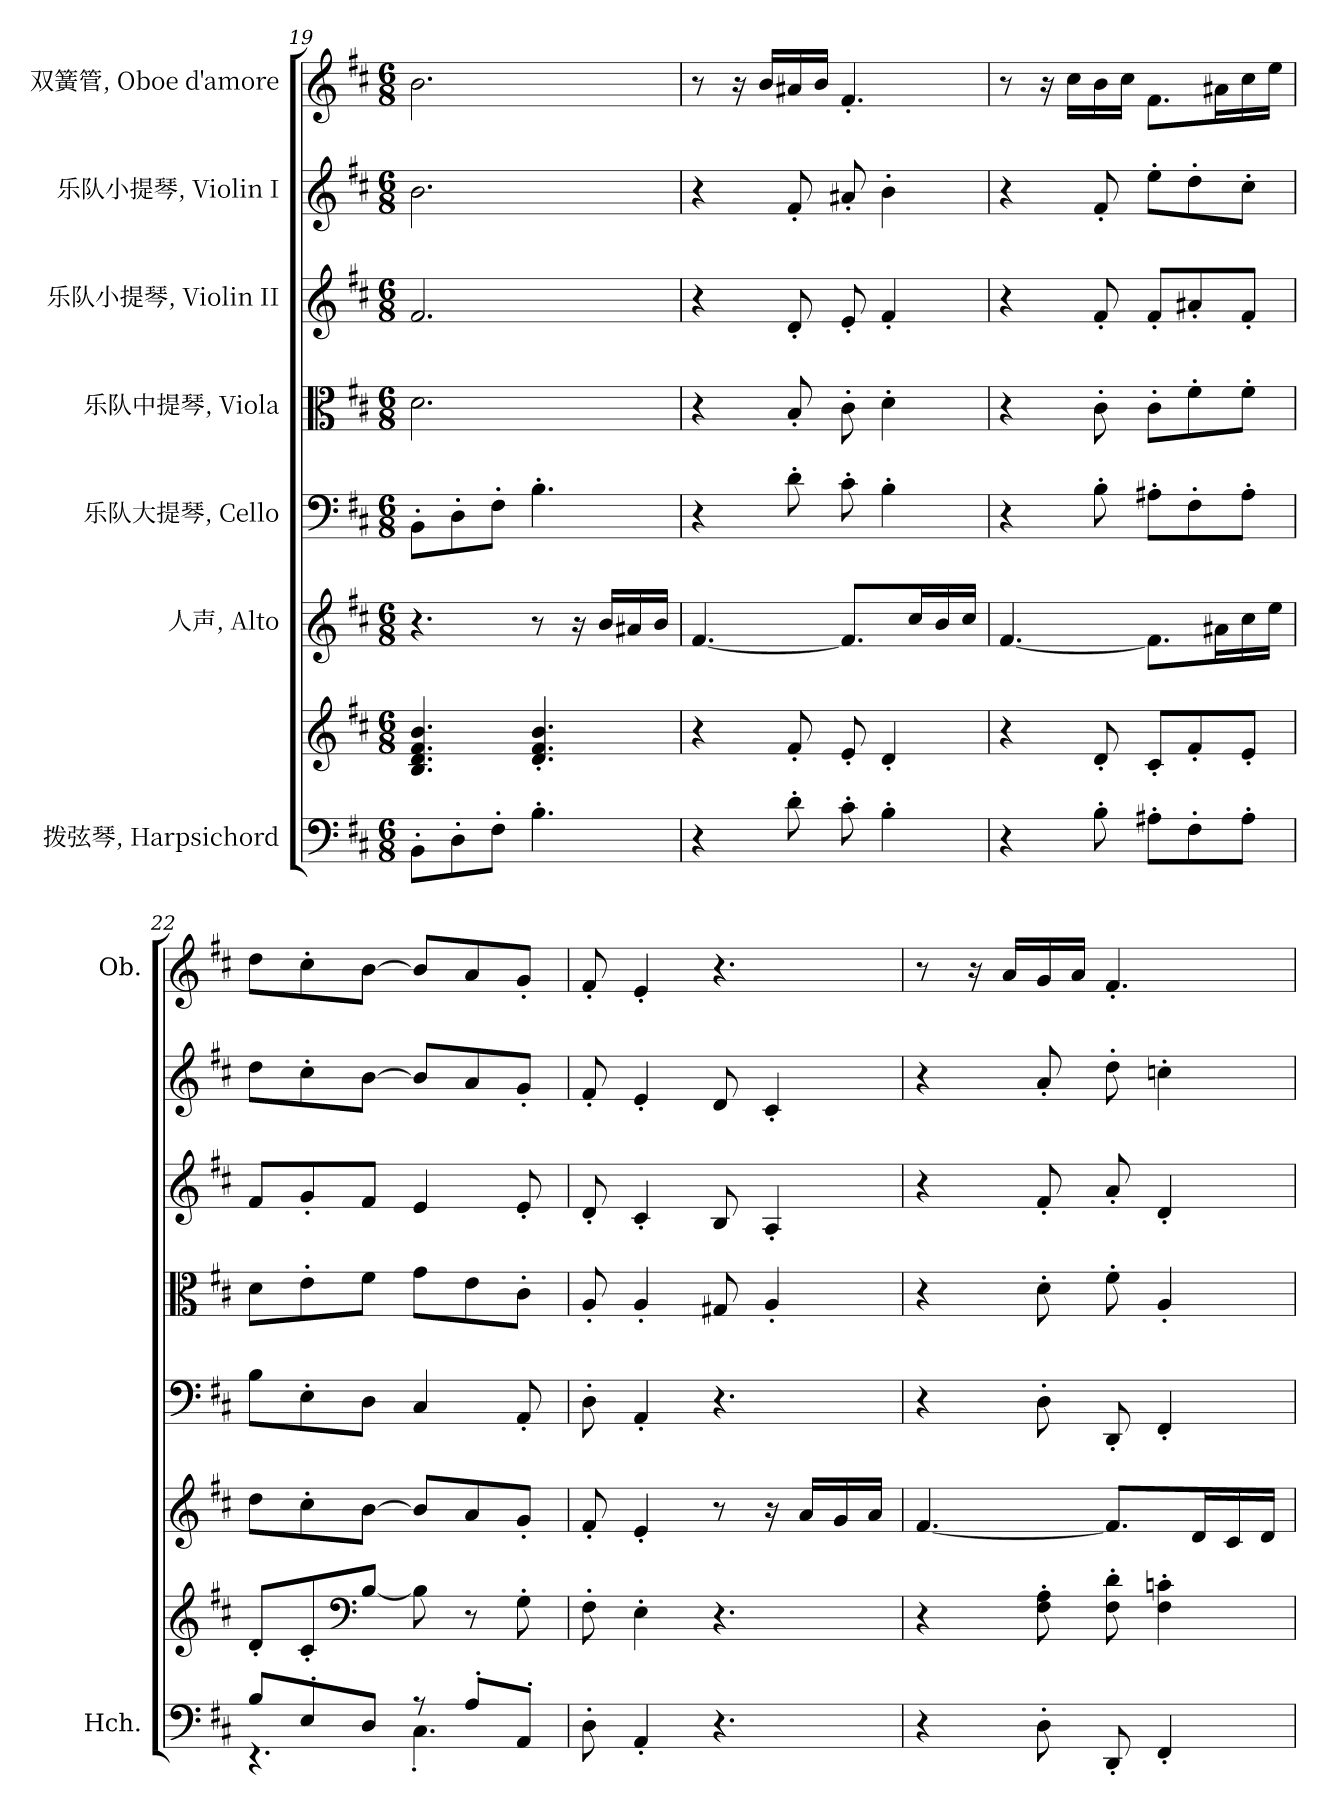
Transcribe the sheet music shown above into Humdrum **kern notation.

**kern	**kern	**kern	**kern	**kern	**kern	**kern	**kern
*part7	*part7	*part6	*part5	*part4	*part3	*part2	*part1
*staff8	*staff7	*staff6	*staff5	*staff4	*staff3	*staff2	*staff1
*I"拨弦琴, Harpsichord	*	*I"人声, Alto	*I"乐队大提琴, Cello	*I"乐队中提琴, Viola	*I"乐队小提琴, Violin II	*I"乐队小提琴, Violin I	*I"双簧管, Oboe d'amore
*I'Hch.	*	*	*	*	*	*	*I'Ob.
*clefF4	*clefG2	*clefG2	*clefF4	*clefC3	*clefG2	*clefG2	*clefG2
*k[f#c#]	*k[f#c#]	*k[f#c#]	*k[f#c#]	*k[f#c#]	*k[f#c#]	*k[f#c#]	*k[f#c#]
*M6/8	*M6/8	*M6/8	*M6/8	*M6/8	*M6/8	*M6/8	*M6/8
=19	=19	=19	=19	=19	=19	=19	=19
8BB'\L	4.B/ 4.d/ 4.f#/ 4.b/	4.r	8BB'\L	2.d\	2.f#/	2.b\	2.b\
8D'\	.	.	8D'\	.	.	.	.
8F#'\J	.	.	8F#'\J	.	.	.	.
4.B'\	4.d/' 4.f#/' 4.b/'	8r	4.B'\	.	.	.	.
.	.	16r	.	.	.	.	.
.	.	16b/LL	.	.	.	.	.
.	.	16a#X/	.	.	.	.	.
.	.	16b/JJ	.	.	.	.	.
!!LO:PB:g=z
=20	=20	=20	=20	=20	=20	=20	=20
4r	4r	[4.f#/	4r	4r	4r	4r	8r
.	.	.	.	.	.	.	16r
.	.	.	.	.	.	.	16b/LL
8d'\	8f#'/	.	8d'\	8B'/	8d'/	8f#'/	16a#X/
.	.	.	.	.	.	.	16b/JJ
8c#'\	8e'/	8.f#/L]	8c#'\	8c#'\	8e'/	8a#X'/	4.f#'/
4B'\	4d'/	.	4B'\	4d'\	4f#'/	4b'\	.
.	.	16cc#/L	.	.	.	.	.
.	.	16b/	.	.	.	.	.
.	.	16cc#/JJ	.	.	.	.	.
=21	=21	=21	=21	=21	=21	=21	=21
4r	4r	[4.f#/	4r	4r	4r	4r	8r
.	.	.	.	.	.	.	16r
.	.	.	.	.	.	.	16cc#\LL
8B'\	8d'/	.	8B'\	8c#'\	8f#'/	8f#'/	16b\
.	.	.	.	.	.	.	16cc#\JJ
8A#X'\L	8c#'/L	8.f#\L]	8A#X'\L	8c#'\L	8f#'/L	8ee'\L	8.f#\L
8F#'\	8f#'/	.	8F#'\	8f#'\	8a#X'/	8dd'\	.
.	.	16a#X\L	.	.	.	.	16a#X\L
8A#'\J	8e'/J	16cc#\	8A#'\J	8f#'\J	8f#'/J	8cc#'\J	16cc#\
.	.	16ee\JJ	.	.	.	.	16ee\JJ
=22	=22	=22	=22	=22	=22	=22	=22
*^	*	*	*	*	*	*	*
8B/L	4.r	8d'/L	8dd\L	8B\L	8d\L	8f#/L	8dd\L	8dd\L
8E'/	.	8c#'/	8cc#'\	8E'\	8e'\	8g'/	8cc#'\	8cc#'\
*	*	*clefF4	*	*	*	*	*	*
8D/J	.	[8B/J	[8b\J	8D\J	8f#\J	8f#/J	[8b\J	[8b\J
8r	4.C#'\	8B\]	8b/L]	4C#/	8g\L	4e/	8b/L]	8b/L]
8A'/L	.	8r	8a/	.	8e\	.	8a/	8a/
8AA'/J	.	8G'\	8g'/J	8AA'/	8c#'\J	8e'/	8g'/J	8g'/J
*v	*v	*	*	*	*	*	*	*
!!LO:PB:g=z
=23	=23	=23	=23	=23	=23	=23	=23
8D'\	8F#'\	8f#'/	8D'\	8A'/	8d'/	8f#'/	8f#'/
4AA'/	4E'\	4e'/	4AA'/	4A'/	4c#'/	4e'/	4e'/
4.r	4.r	8r	4.r	8G#X/	8B/	8d/	4.r
.	.	16r	.	4A'/	4A'/	4c#'/	.
.	.	16a/LL	.	.	.	.	.
.	.	16g/	.	.	.	.	.
.	.	16a/JJ	.	.	.	.	.
=24	=24	=24	=24	=24	=24	=24	=24
4r	4r	[4.f#/	4r	4r	4r	4r	8r
.	.	.	.	.	.	.	16r
.	.	.	.	.	.	.	16a/LL
8D'\	8F#\' 8A\'	.	8D'\	8d'\	8f#'/	8a'/	16g/
.	.	.	.	.	.	.	16a/JJ
8DD'/	8F#\' 8d\'	8.f#/L]	8DD'/	8f#'\	8a'/	8dd'\	4.f#'/
4FF#'/	4F#\' 4cn\'	.	4FF#'/	4A'/	4d'/	4ccn'\	.
.	.	16d/L	.	.	.	.	.
.	.	16c#/	.	.	.	.	.
.	.	16d/JJ	.	.	.	.	.
=	=	=	=	=	=	=	=
*-	*-	*-	*-	*-	*-	*-	*-
